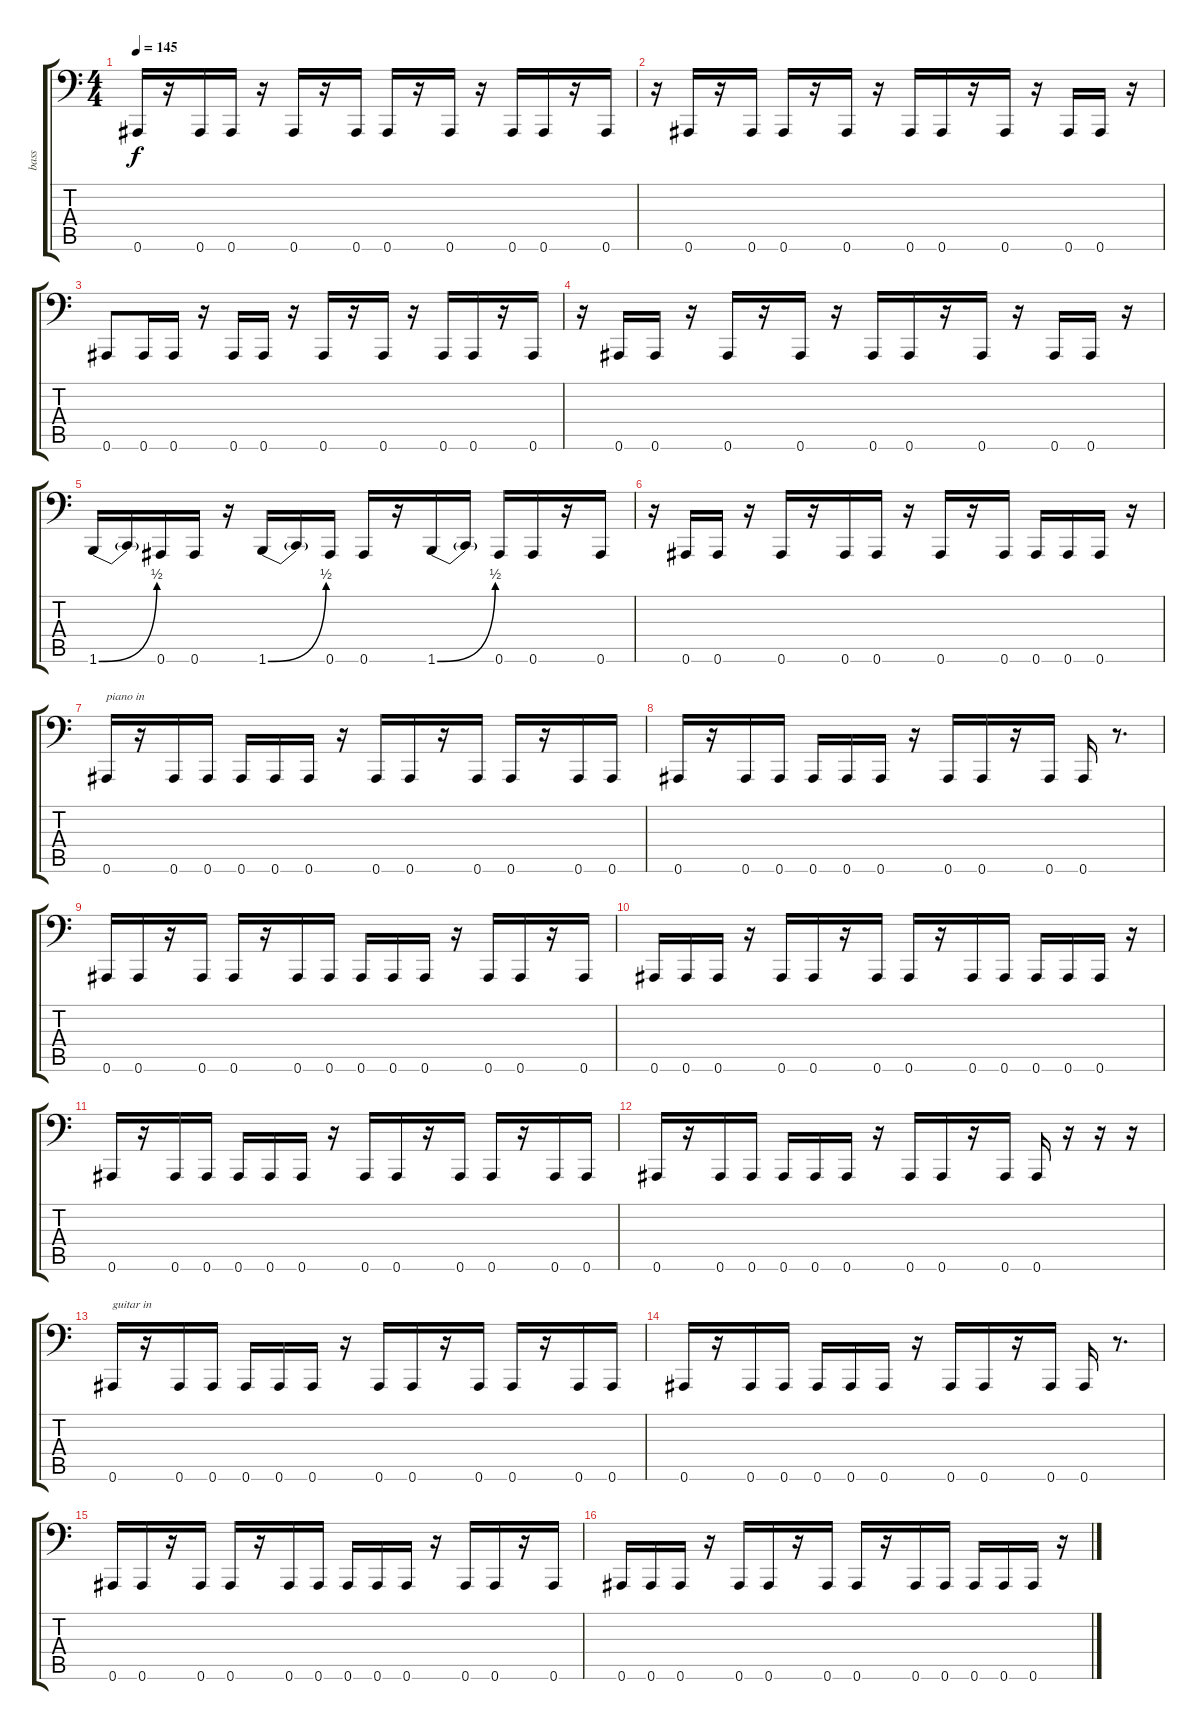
\track ("bass" "bass") {mute instrument electricbassfinger}
\staff {score tabs}
\tuning (C3 G2 Eb2 Bb1 F1 Bb0) {hide}
\ts (4 4)
\tempo 145
\clef f4
\ks c
0.6.16{dy f} r.16 0.6.16 0.6.16 r.16 0.6.16 r.16 0.6.16 0.6.16 r.16 0.6.16 r.16 0.6.16 0.6.16 r.16 0.6.16 |
r.16 0.6.16 r.16 0.6.16 0.6.16 r.16 0.6.16 r.16 0.6.16 0.6.16 r.16 0.6.16 r.16 0.6.16 0.6.16 r.16 |
0.6.8 0.6.16 0.6.16 r.16 0.6.16 0.6.16 r.16 0.6.16 r.16 0.6.16 r.16 0.6.16 0.6.16 r.16 0.6.16 |
r.16 0.6.16 0.6.16 r.16 0.6.16 r.16 0.6.16 r.16 0.6.16 0.6.16 r.16 0.6.16 r.16 0.6.16 0.6.16 r.16 |
1.6{be (bend 0 0 60 2)}.16 1.6{t}.16 0.6.16 0.6.16 r.16 1.6{be (bend 0 0 60 2)}.16 1.6{t}.16 0.6.16 0.6.16 r.16 1.6{be (bend 0 0 60 2)}.16 1.6{t}.16 0.6.16 0.6.16 r.16 0.6.16 |
r.16 0.6.16 0.6.16 r.16 0.6.16 r.16 0.6.16 0.6.16 r.16 0.6.16 r.16 0.6.16 0.6.16 0.6.16 0.6.16 r.16 |
0.6.16{txt "piano in"} r.16 0.6.16 0.6.16 0.6.16 0.6.16 0.6.16 r.16 0.6.16 0.6.16 r.16 0.6.16 0.6.16 r.16 0.6.16 0.6.16 |
0.6.16 r.16 0.6.16 0.6.16 0.6.16 0.6.16 0.6.16 r.16 0.6.16 0.6.16 r.16 0.6.16 0.6.16 r.8{d} |
0.6.16 0.6.16 r.16 0.6.16 0.6.16 r.16 0.6.16 0.6.16 0.6.16 0.6.16 0.6.16 r.16 0.6.16 0.6.16 r.16 0.6.16 |
0.6.16 0.6.16 0.6.16 r.16 0.6.16 0.6.16 r.16 0.6.16 0.6.16 r.16 0.6.16 0.6.16 0.6.16 0.6.16 0.6.16 r.16 |
0.6.16 r.16 0.6.16 0.6.16 0.6.16 0.6.16 0.6.16 r.16 0.6.16 0.6.16 r.16 0.6.16 0.6.16 r.16 0.6.16 0.6.16 |
0.6.16 r.16 0.6.16 0.6.16 0.6.16 0.6.16 0.6.16 r.16 0.6.16 0.6.16 r.16 0.6.16 0.6.16 r.16 r.16 r.16 |
0.6.16{txt "guitar in"} r.16 0.6.16 0.6.16 0.6.16 0.6.16 0.6.16 r.16 0.6.16 0.6.16 r.16 0.6.16 0.6.16 r.16 0.6.16 0.6.16 |
0.6.16 r.16 0.6.16 0.6.16 0.6.16 0.6.16 0.6.16 r.16 0.6.16 0.6.16 r.16 0.6.16 0.6.16 r.8{d} |
0.6.16 0.6.16 r.16 0.6.16 0.6.16 r.16 0.6.16 0.6.16 0.6.16 0.6.16 0.6.16 r.16 0.6.16 0.6.16 r.16 0.6.16 |
0.6.16 0.6.16 0.6.16 r.16 0.6.16 0.6.16 r.16 0.6.16 0.6.16 r.16 0.6.16 0.6.16 0.6.16 0.6.16 0.6.16 r.16
